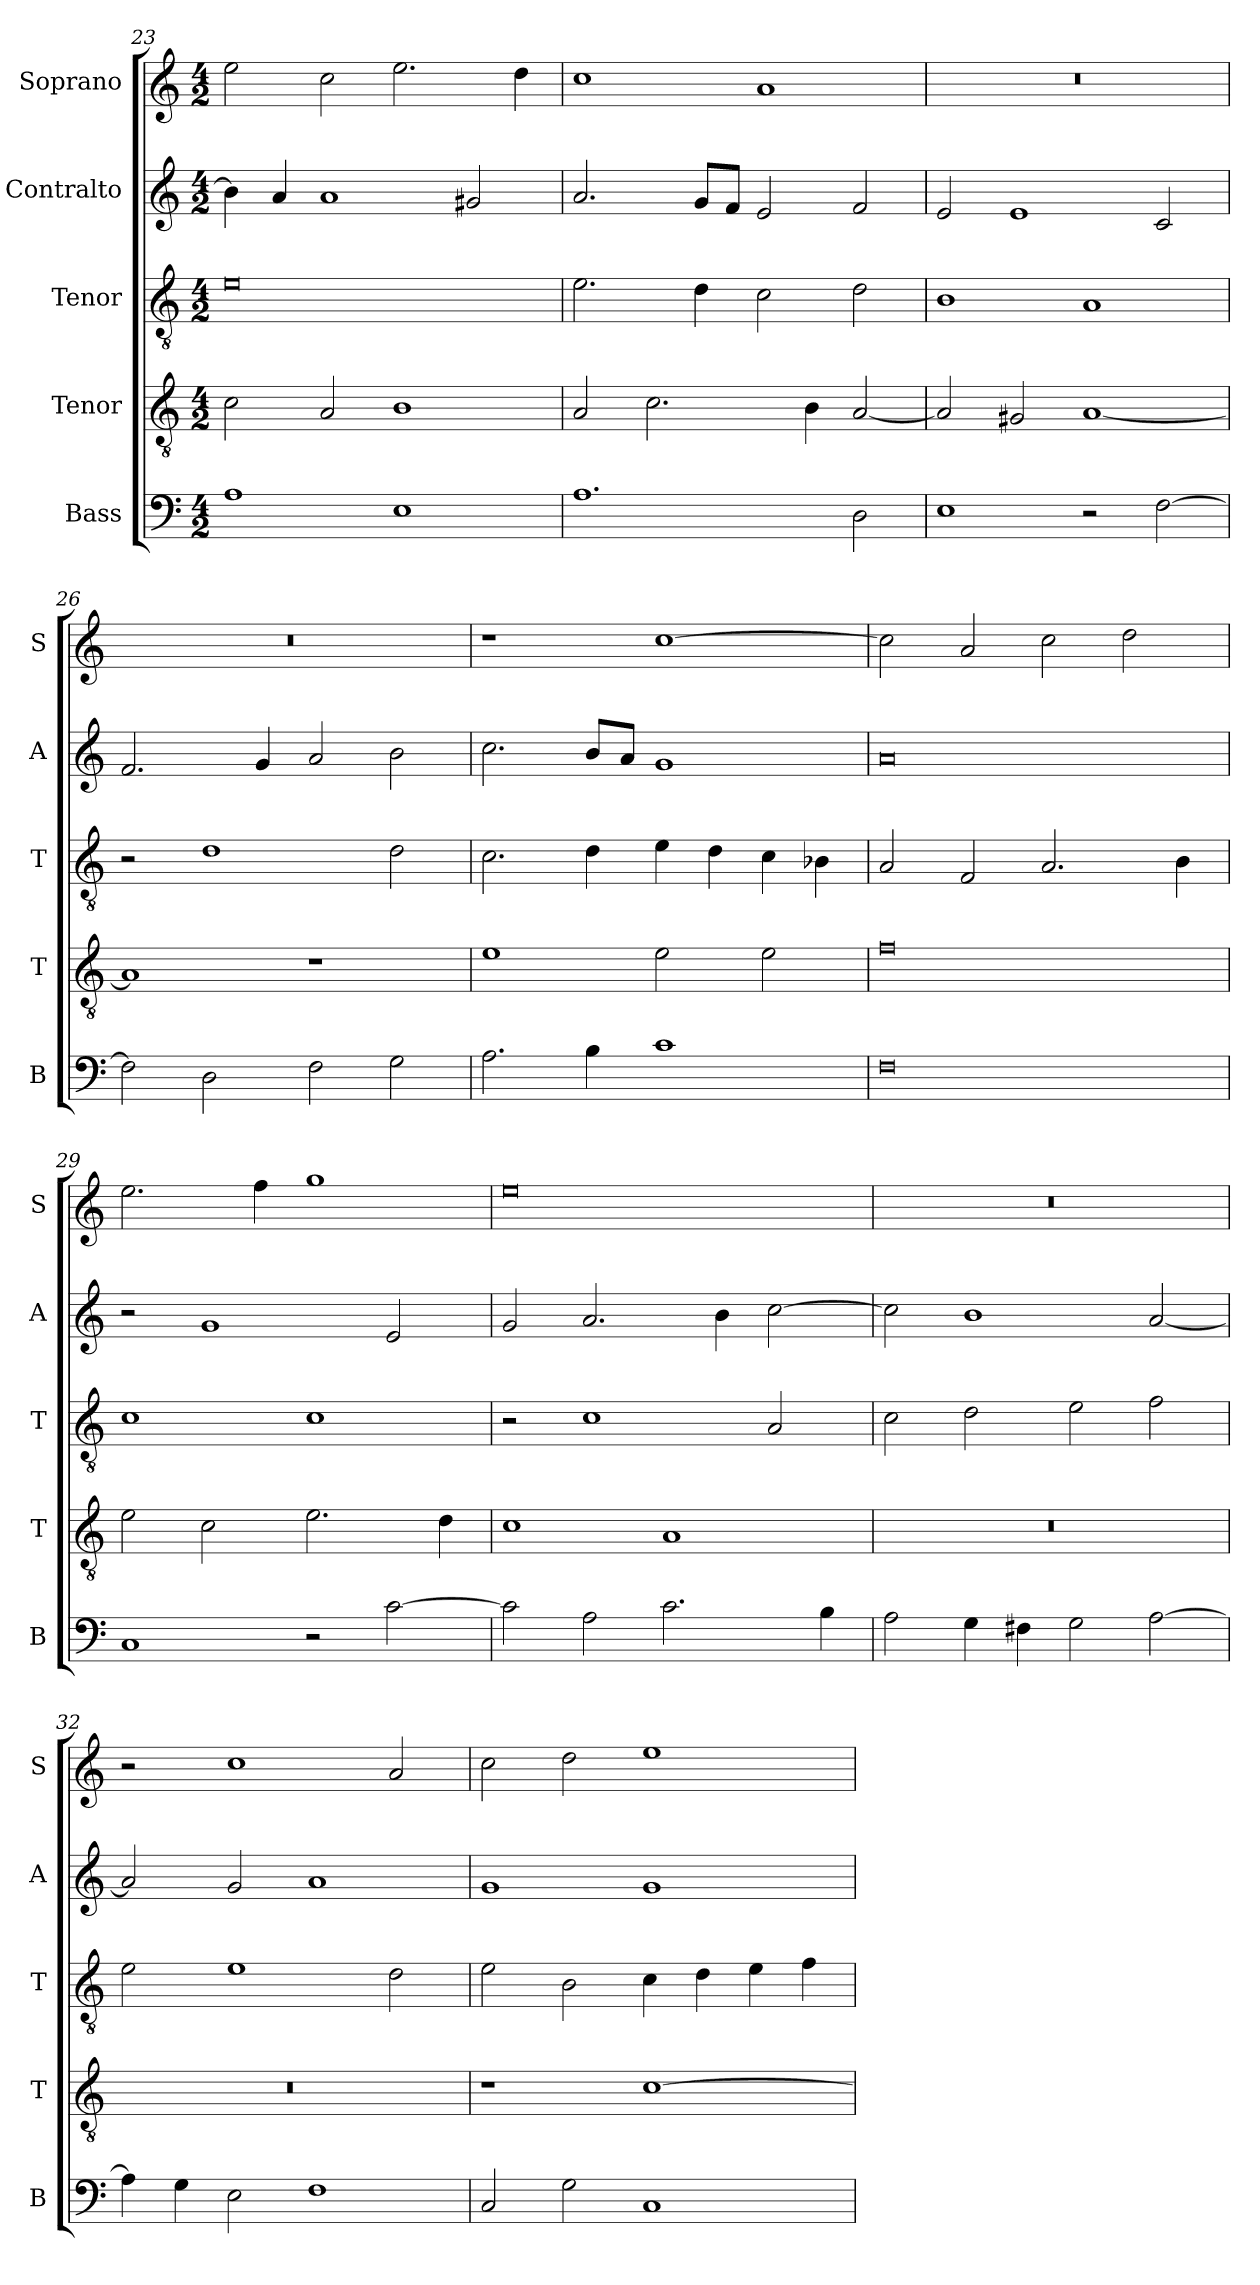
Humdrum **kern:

**kern	**kern	**kern	**kern	**kern
*part5	*part4	*part3	*part2	*part1
*staff5	*staff4	*staff3	*staff2	*staff1
*I"Bass	*I"Tenor	*I"Tenor	*I"Contralto	*I"Soprano
*I'B	*I'T	*I'T	*I'A	*I'S
*clefF4	*clefGv2	*clefGv2	*clefG2	*clefG2
*k[]	*k[]	*k[]	*k[]	*k[]
*A:aeo	*A:aeo	*A:aeo	*A:aeo	*A:aeo
*M4/2	*M4/2	*M4/2	*M4/2	*M4/2
=23	=23	=23	=23	=23
1A	2c	0e	4b]	2ee
.	.	.	4a	.
.	2A	.	1a	2cc
1E	1B	.	.	2.ee
.	.	.	2g#X	.
.	.	.	.	4dd
=24	=24	=24	=24	=24
1.A	2A	2.e	2.a	1cc
.	2.c	.	.	.
.	.	4d	8g/L	.
.	.	.	8f/J	.
.	.	2c	2e	1a
.	4B	.	.	.
2D	[2A	2d	2f	.
=25	=25	=25	=25	=25
1E	2A]	1B	2e	0r
.	2G#X	.	1e	.
2r	[1A	1A	.	.
[2F	.	.	2c	.
=26	=26	=26	=26	=26
2F]	1A]	2r	2.f	0r
2D	.	1d	.	.
.	.	.	4g	.
2F	1r	.	2a	.
2G	.	2d	2b	.
=27	=27	=27	=27	=27
2.A	1e	2.c	2.cc	1r
4B	.	4d	8b/L	.
.	.	.	8a/J	.
1c	2e	4e	1g	[1cc
.	.	4d	.	.
.	2e	4c	.	.
.	.	4B-X	.	.
=28	=28	=28	=28	=28
0F	0f	2A	0a	2cc]
.	.	2F	.	2a
.	.	2.A	.	2cc
.	.	.	.	2dd
.	.	4B	.	.
=29	=29	=29	=29	=29
1C	2e	1c	2r	2.ee
.	2c	.	1g	.
.	.	.	.	4ff
2r	2.e	1c	.	1gg
[2c	.	.	2e	.
.	4d	.	.	.
=30	=30	=30	=30	=30
2c]	1c	2r	2g	0ee
2A	.	1c	2.a	.
2.c	1A	.	.	.
.	.	.	4b	.
.	.	2A	[2cc	.
4B	.	.	.	.
=31	=31	=31	=31	=31
2A	0r	2c	2cc]	0r
4G	.	2d	1b	.
4F#X	.	.	.	.
2G	.	2e	.	.
[2A	.	2f	[2a	.
=32	=32	=32	=32	=32
4A]	0r	2e	2a]	2r
4G	.	.	.	.
2E	.	1e	2g	1cc
1F	.	.	1a	.
.	.	2d	.	2a
=33	=33	=33	=33	=33
2C	1r	2e	1g	2cc
2G	.	2B	.	2dd
1C	[1c	4c	1g	1ee
.	.	4d	.	.
.	.	4e	.	.
.	.	4f	.	.
=	=	=	=	=
*-	*-	*-	*-	*-
